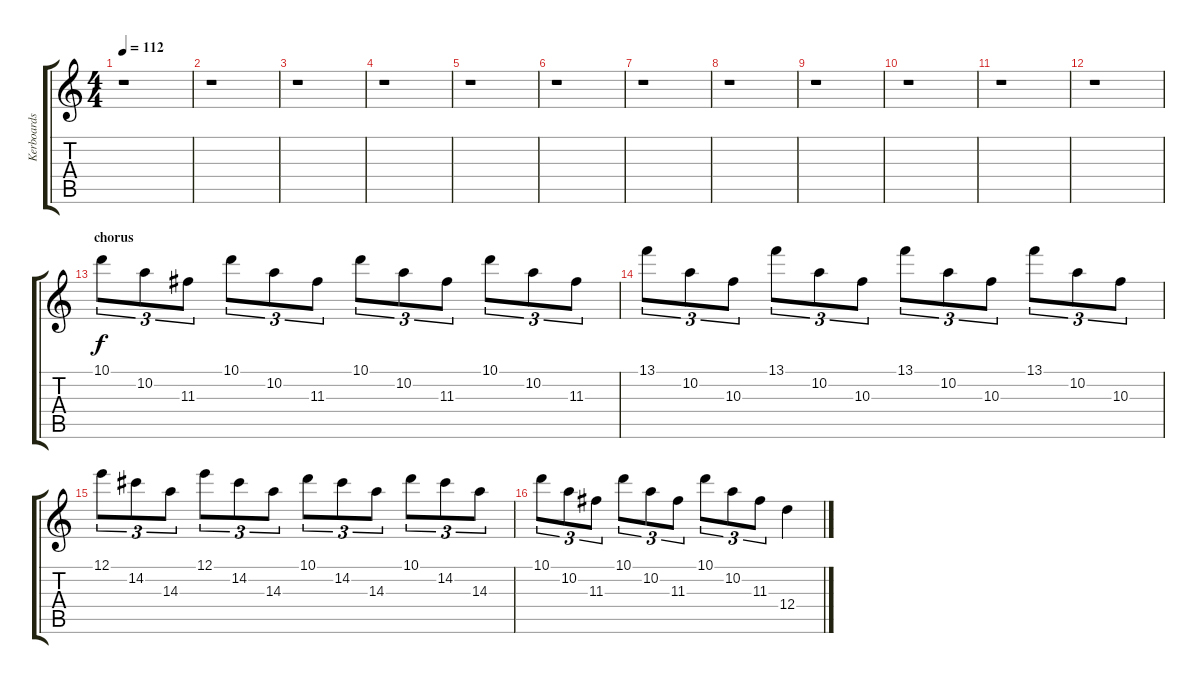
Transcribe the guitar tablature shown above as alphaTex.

\track ("Kerboards (Wright)" "Kerboards ") {instrument celesta}
\staff {score tabs}
\tuning (E5 B4 G4 D4 A3 E3) {hide}
\ts (4 4)
\tempo 112
\clef g2
\ks c
r.1{dy f} |
r.1 |
r.1 |
r.1 |
r.1 |
r.1 |
r.1 |
r.1 |
r.1 |
r.1 |
r.1 |
r.1 |
\section ("" "chorus")
10.1.8{tu (3 2)} 10.2.8{tu (3 2)} 11.3.8{tu (3 2)} 10.1.8{tu (3 2)} 10.2.8{tu (3 2)} 11.3.8{tu (3 2)} 10.1.8{tu (3 2)} 10.2.8{tu (3 2)} 11.3.8{tu (3 2)} 10.1.8{tu (3 2)} 10.2.8{tu (3 2)} 11.3.8{tu (3 2)} |
13.1.8{tu (3 2)} 10.2.8{tu (3 2)} 10.3.8{tu (3 2)} 13.1.8{tu (3 2)} 10.2.8{tu (3 2)} 10.3.8{tu (3 2)} 13.1.8{tu (3 2)} 10.2.8{tu (3 2)} 10.3.8{tu (3 2)} 13.1.8{tu (3 2)} 10.2.8{tu (3 2)} 10.3.8{tu (3 2)} |
12.1.8{tu (3 2)} 14.2.8{tu (3 2)} 14.3.8{tu (3 2)} 12.1.8{tu (3 2)} 14.2.8{tu (3 2)} 14.3.8{tu (3 2)} 10.1.8{tu (3 2)} 14.2.8{tu (3 2)} 14.3.8{tu (3 2)} 10.1.8{tu (3 2)} 14.2.8{tu (3 2)} 14.3.8{tu (3 2)} |
10.1.8{tu (3 2)} 10.2.8{tu (3 2)} 11.3.8{tu (3 2)} 10.1.8{tu (3 2)} 10.2.8{tu (3 2)} 11.3.8{tu (3 2)} 10.1.8{tu (3 2)} 10.2.8{tu (3 2)} 11.3.8{tu (3 2)} 12.4.4
